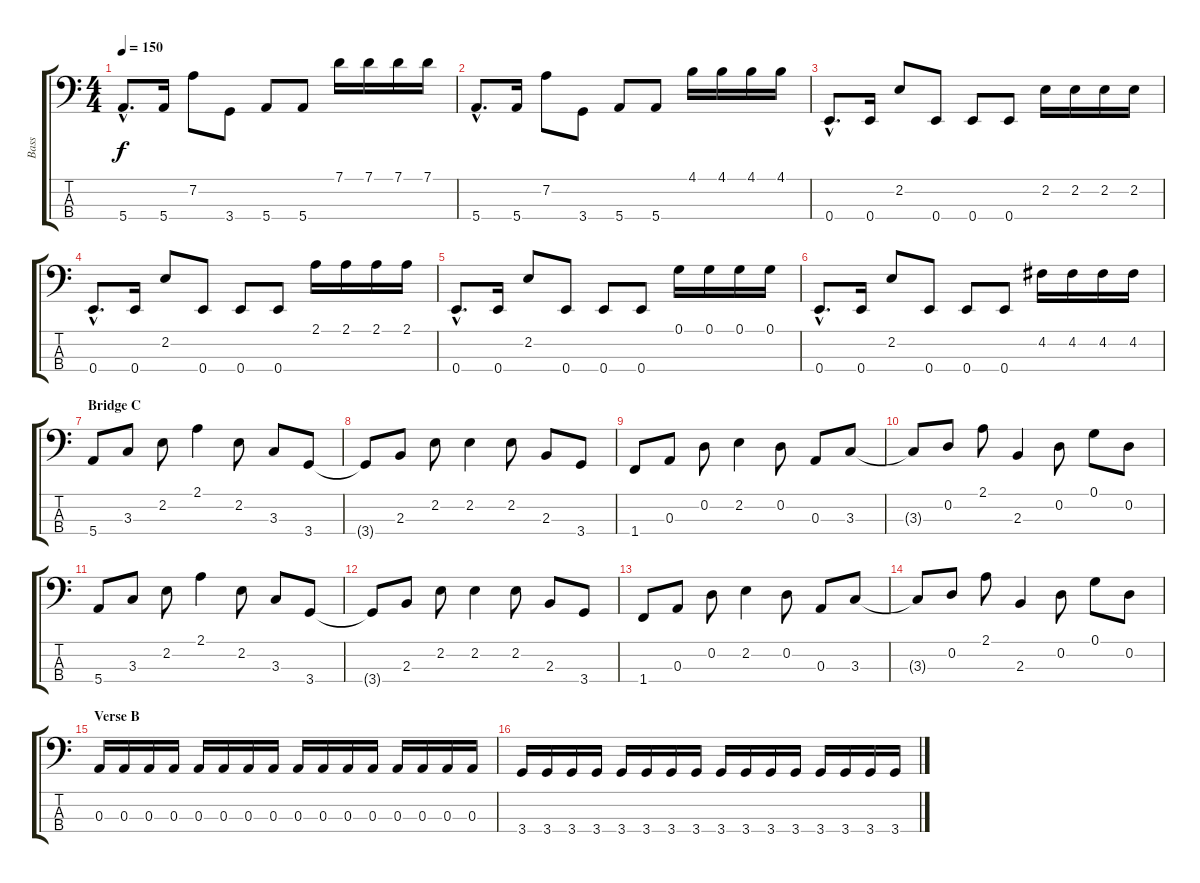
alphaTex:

\track ("Bass" "Bass") {instrument electricbassfinger}
\staff {score tabs}
\tuning (G2 D2 A1 E1) {hide}
\ts (4 4)
\tempo 150
\clef f4
\ks c
5.4{hac}.8{d dy f} 5.4.16 7.2.8 3.4.8 5.4.8 5.4.8 7.1.16 7.1.16 7.1.16 7.1.16 |
5.4{hac}.8{d} 5.4.16 7.2.8 3.4.8 5.4.8 5.4.8 4.1.16 4.1.16 4.1.16 4.1.16 |
0.4{hac}.8{d} 0.4.16 2.2.8 0.4.8 0.4.8 0.4.8 2.2.16 2.2.16 2.2.16 2.2.16 |
0.4{hac}.8{d} 0.4.16 2.2.8 0.4.8 0.4.8 0.4.8 2.1.16 2.1.16 2.1.16 2.1.16 |
0.4{hac}.8{d} 0.4.16 2.2.8 0.4.8 0.4.8 0.4.8 0.1.16 0.1.16 0.1.16 0.1.16 |
0.4{hac}.8{d} 0.4.16 2.2.8 0.4.8 0.4.8 0.4.8 4.2.16 4.2.16 4.2.16 4.2.16 |
\section ("" "Bridge C")
5.4.8 3.3.8 2.2.8 2.1.4 2.2.8 3.3.8 3.4.8 |
3.4{t}.8 2.3.8 2.2.8 2.2.4 2.2.8 2.3.8 3.4.8 |
1.4.8 0.3.8 0.2.8 2.2.4 0.2.8 0.3.8 3.3.8 |
3.3{t}.8 0.2.8 2.1.8 2.3.4 0.2.8 0.1.8 0.2.8 |
5.4.8 3.3.8 2.2.8 2.1.4 2.2.8 3.3.8 3.4.8 |
3.4{t}.8 2.3.8 2.2.8 2.2.4 2.2.8 2.3.8 3.4.8 |
1.4.8 0.3.8 0.2.8 2.2.4 0.2.8 0.3.8 3.3.8 |
3.3{t}.8 0.2.8 2.1.8 2.3.4 0.2.8 0.1.8 0.2.8 |
\section ("" "Verse B")
0.3.16 0.3.16 0.3.16 0.3.16 0.3.16 0.3.16 0.3.16 0.3.16 0.3.16 0.3.16 0.3.16 0.3.16 0.3.16 0.3.16 0.3.16 0.3.16 |
3.4.16 3.4.16 3.4.16 3.4.16 3.4.16 3.4.16 3.4.16 3.4.16 3.4.16 3.4.16 3.4.16 3.4.16 3.4.16 3.4.16 3.4.16 3.4.16
